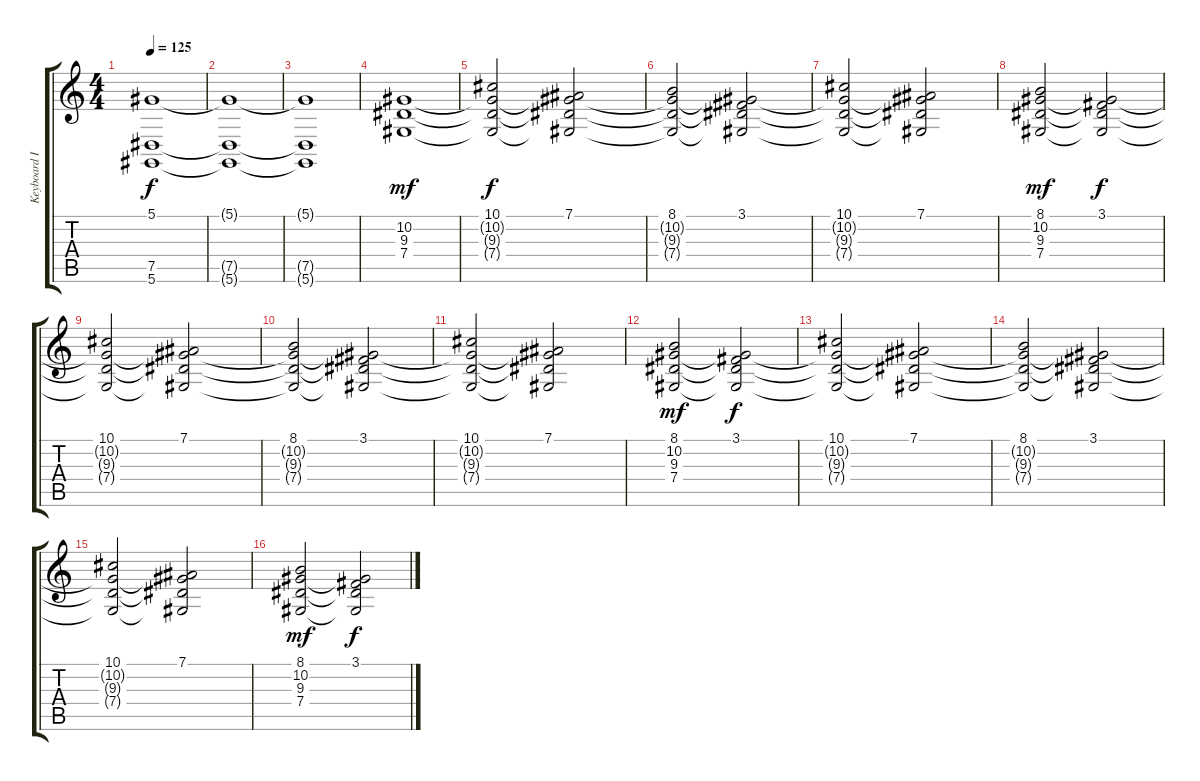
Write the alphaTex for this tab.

\track ("Keyboard II" "Keyboard I") {instrument stringensemble1}
\staff {score tabs}
\tuning (Eb4 Bb3 Gb3 Db3 Ab2 Eb2) {hide}
\ts (4 4)
\tempo 125
\clef g2
\ks c
(5.1{t} 7.5{t} 5.6{t}).1{dy f} |
(5.1{t} 7.5{t} 5.6{t}).1 |
(5.1{t} 7.5{t} 5.6{t}).1 |
(10.2 9.3 7.4).1{dy mf volume 9} |
(10.1 10.2{t} 9.3{t} 7.4{t}).2{dy f} (7.1 10.2{t} 9.3{t} 7.4{t}).2 |
(8.1 10.2{t} 9.3{t} 7.4{t}).2 (3.1 10.2{t} 9.3{t} 7.4{t}).2 |
(10.1 10.2{t} 9.3{t} 7.4{t}).2 (7.1 10.2{t} 9.3{t} 7.4{t}).2 |
(8.1 10.2 9.3 7.4).2{dy mf volume 7} (3.1 10.2{t} 9.3{t} 7.4{t}).2{dy f} |
(10.1 10.2{t} 9.3{t} 7.4{t}).2 (7.1 10.2{t} 9.3{t} 7.4{t}).2 |
(8.1 10.2{t} 9.3{t} 7.4{t}).2 (3.1 10.2{t} 9.3{t} 7.4{t}).2 |
(10.1 10.2{t} 9.3{t} 7.4{t}).2 (7.1 10.2{t} 9.3{t} 7.4{t}).2 |
(8.1 10.2 9.3 7.4).2{dy mf volume 7} (3.1 10.2{t} 9.3{t} 7.4{t}).2{dy f} |
(10.1 10.2{t} 9.3{t} 7.4{t}).2 (7.1 10.2{t} 9.3{t} 7.4{t}).2 |
(8.1 10.2{t} 9.3{t} 7.4{t}).2 (3.1 10.2{t} 9.3{t} 7.4{t}).2 |
(10.1 10.2{t} 9.3{t} 7.4{t}).2 (7.1 10.2{t} 9.3{t} 7.4{t}).2 |
(8.1 10.2 9.3 7.4).2{dy mf volume 7} (3.1 10.2{t} 9.3{t} 7.4{t}).2{dy f}
